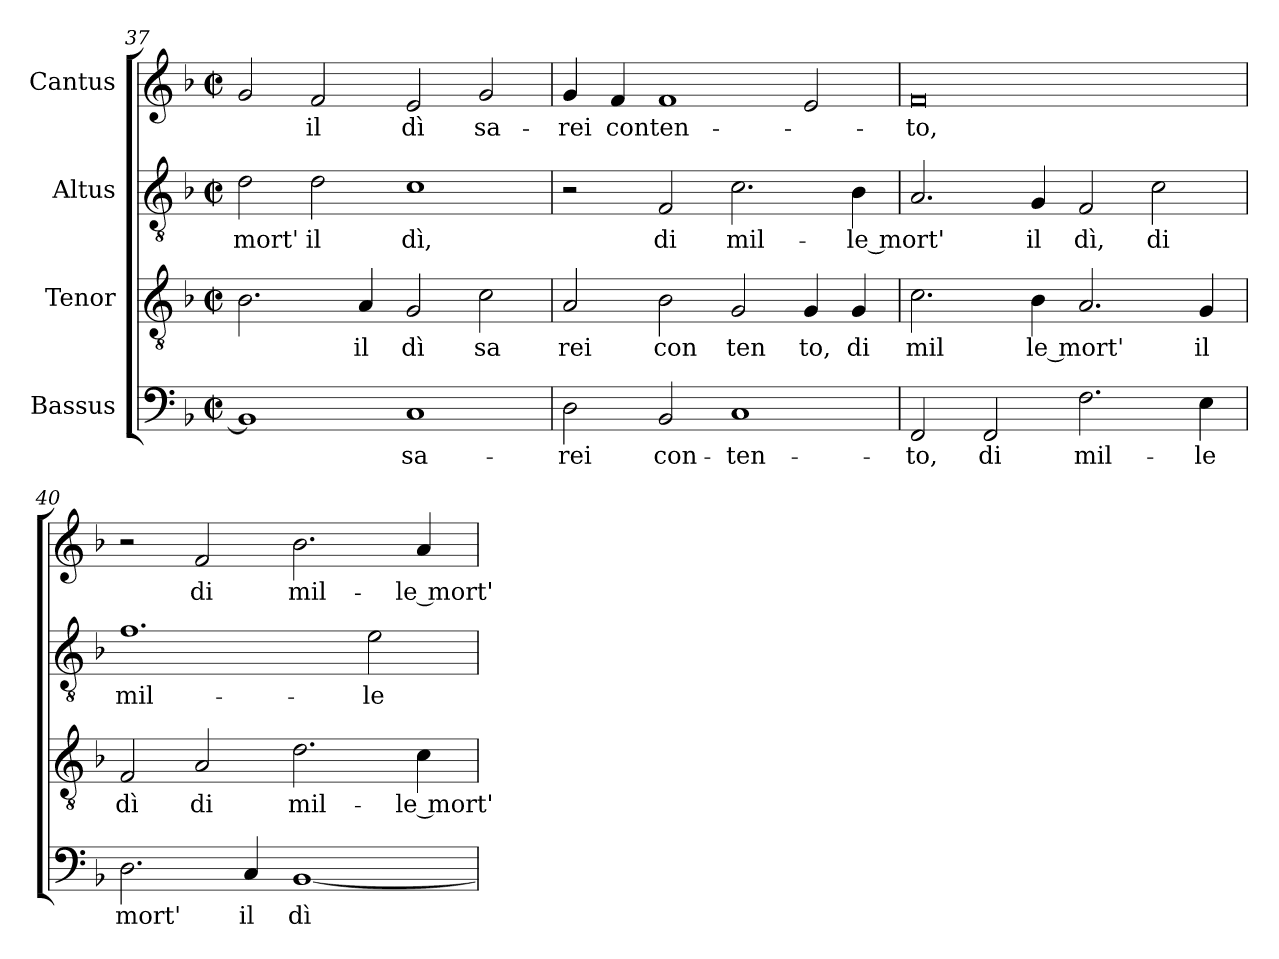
**kern	**text	**kern	**text	**kern	**text	**kern	**text
*part4	*part4	*part3	*part3	*part2	*part2	*part1	*part1
*staff4	*staff4	*staff3	*staff3	*staff2	*staff2	*staff1	*staff1
*I"Bassus	*	*I"Tenor	*	*I"Altus	*	*I"Cantus	*
*clefF4	*	*clefGv2	*	*clefGv2	*	*clefG2	*
*k[b-]	*	*k[b-]	*	*k[b-]	*	*k[b-]	*
*F:	*	*F:	*	*F:	*	*F:	*
*M2/2	*	*M2/2	*	*M2/2	*	*M2/2	*
*met(c|)	*	*met(c|)	*	*met(c|)	*	*met(c|)	*
=37	=37	=37	=37	=37	=37	=37	=37
!	!	!	!	!	!LO:LY:b:cj	!	!
1BB-]	.	2.B-\	.	2d\	mort'	2g/	.
!	!	!	!	!	!LO:LY:b:cj	!	!LO:LY:b:cj
.	.	.	.	2d\	il	2f/	il
!	!	!	!LO:LY:b:cj	!	!	!	!
.	.	4A/	il	.	.	.	.
!	!LO:LY:b:cj	!	!LO:LY:b:cj	!	!LO:LY:b:cj	!	!LO:LY:b:cj
1C	sa-	2G/	dì	1c	dì,	2e/	dì
!	!	!	!LO:LY:b:cj	!	!	!	!LO:LY:b:cj
.	.	2c\	sa	.	.	2g/	sa-
=38	=38	=38	=38	=38	=38	=38	=38
!	!LO:LY:b:cj	!	!LO:LY:b:cj	!	!	!	!LO:LY:b:cj
2D\	-rei	2A/	rei	2r	.	4g/	-rei
!	!	!	!	!	!	!	!LO:LY:b
.	.	.	.	.	.	4f/	conten-
!	!LO:LY:b:cj	!	!LO:LY:b:cj	!	!LO:LY:b:cj	!	!
2BB-/	con-	2B-\	con	2F/	di	1f	.
!	!LO:LY:b:cj	!	!LO:LY:b:cj	!	!LO:LY:b:cj	!	!
1C	-ten-	2G/	ten	2.c\	mil-	.	.
!	!	!	!LO:LY:b:cj	!	!	!	!
.	.	4G/	to,	.	.	2e/	.
!	!	!	!LO:LY:b:cj	!	!LO:LY:b:cj	!	!
.	.	4G/	di	4B-\	-le mort'	.	.
=39	=39	=39	=39	=39	=39	=39	=39
!	!LO:LY:b:cj	!	!LO:LY:b:cj	!	!	!	!LO:LY:b:cj
2FF/	-to,	2.c\	mil	2.A/	.	0f	-to,
!	!LO:LY:b:cj	!	!	!	!	!	!
2FF/	di	.	.	.	.	.	.
!	!	!	!LO:LY:b:cj	!	!LO:LY:b:cj	!	!
.	.	4B-\	le mort'	4G/	il	.	.
!	!LO:LY:b:cj	!	!	!	!LO:LY:b:cj	!	!
2.F\	mil-	2.A/	.	2F/	dì,	.	.
!	!	!	!	!	!LO:LY:b:cj	!	!
.	.	.	.	2c\	di	.	.
!	!LO:LY:b:cj	!	!LO:LY:b:cj	!	!	!	!
4E\	-le	4G/	il	.	.	.	.
!!LO:LB:g=z
=40	=40	=40	=40	=40	=40	=40	=40
!	!LO:LY:b:cj	!	!LO:LY:b:cj	!	!LO:LY:b:cj	!	!
2.D\	mort'	2F/	dì	1.f	mil-	2r	.
!	!	!	!LO:LY:b:cj	!	!	!	!LO:LY:b:cj
.	.	2A/	di	.	.	2f/	di
!	!LO:LY:b:cj	!	!	!	!	!	!
4C/	il	.	.	.	.	.	.
!	!LO:LY:b:cj	!	!LO:LY:b:cj	!	!	!	!LO:LY:b:cj
[<1BB-	dì	2.d\	mil-	.	.	2.b-\	mil-
!	!	!	!	!	!LO:LY:b:cj	!	!
.	.	.	.	2e\	-le	.	.
!	!	!	!LO:LY:b:cj	!	!	!	!LO:LY:b:cj
.	.	4c\	-le mort'	.	.	4a/	-le mort'
=	=	=	=	=	=	=	=
*-	*-	*-	*-	*-	*-	*-	*-
